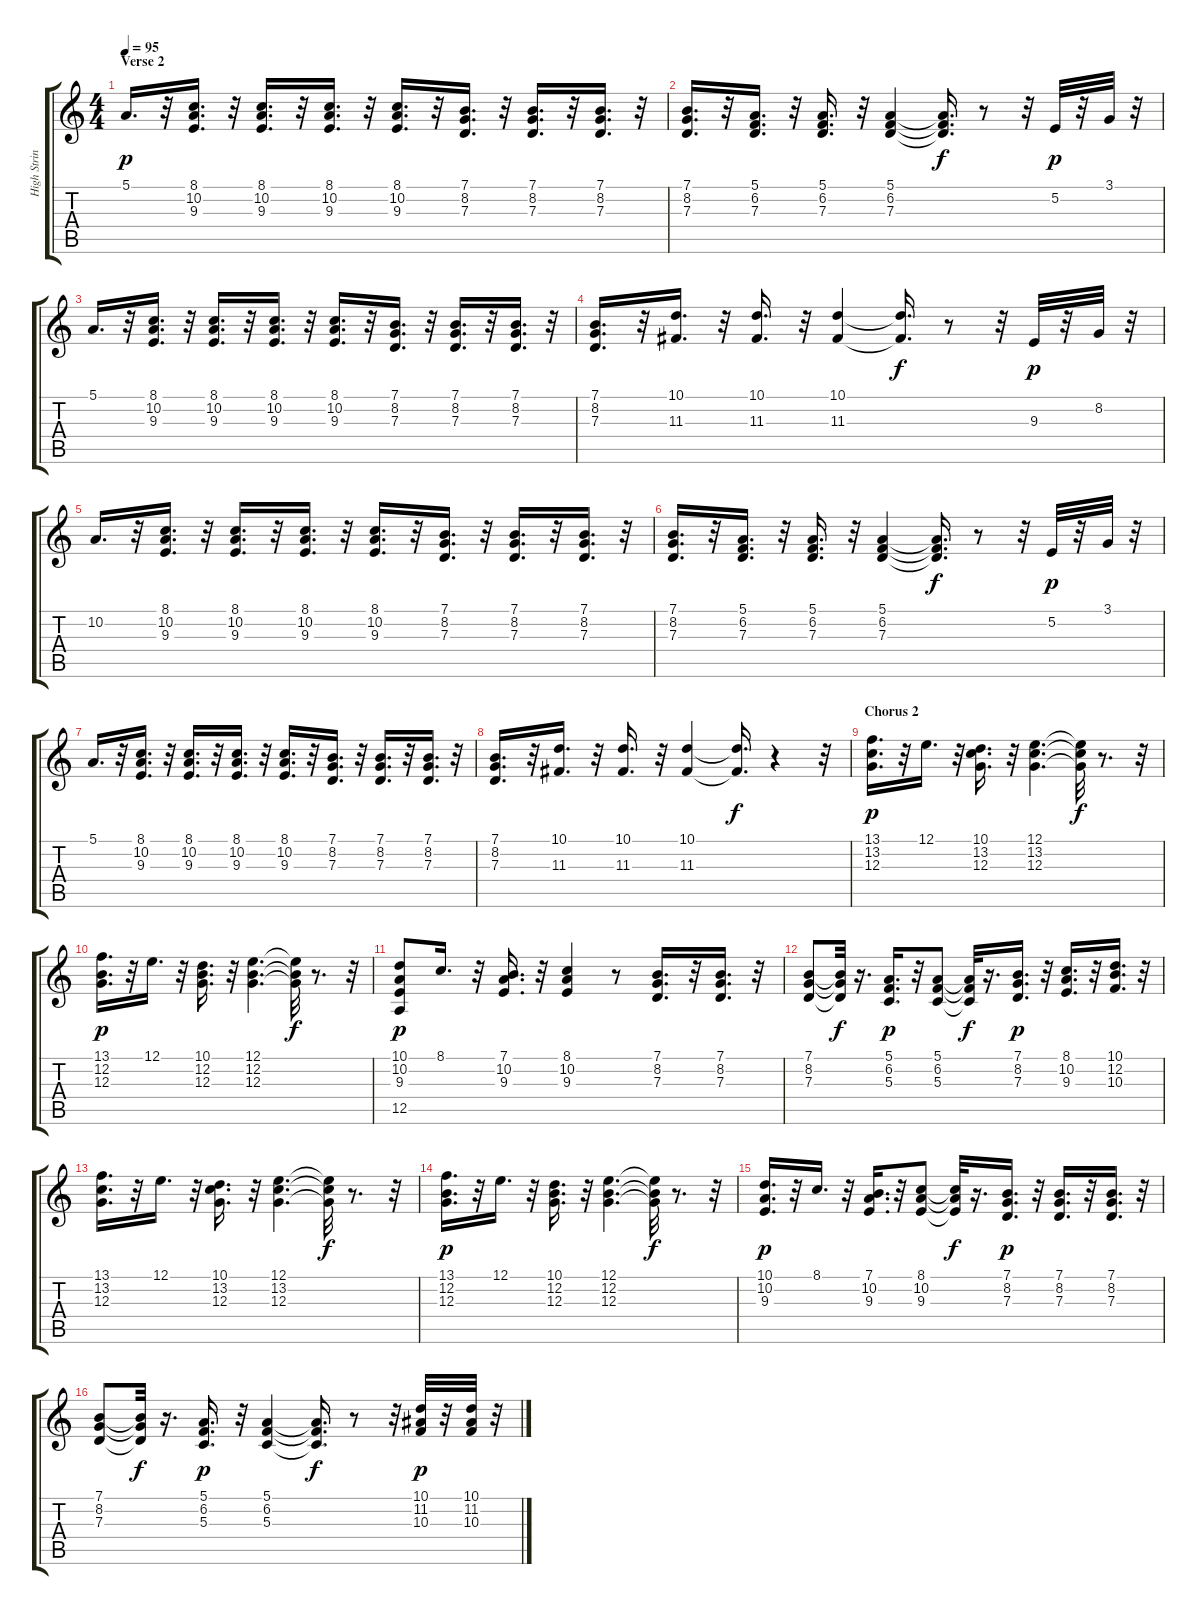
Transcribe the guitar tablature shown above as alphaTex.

\track ("High Strings" "High Strin") {instrument stringensemble1}
\staff {score tabs}
\tuning (E4 B3 G3 D3 A2 E2) {hide}
\ts (4 4)
\section ("" "Verse 2")
\tempo 95
\clef g2
\ks c
5.1.16{d dy p} r.32 (8.1 10.2 9.3).16{d} r.32 (8.1 10.2 9.3).16{d} r.32 (8.1 10.2 9.3).16{d} r.32 (8.1 10.2 9.3).16{d} r.32 (7.1 8.2 7.3).16{d} r.32 (7.1 8.2 7.3).16{d} r.32 (7.1 8.2 7.3).16{d} r.32 |
(7.1 8.2 7.3).16{d} r.32 (5.1 6.2 7.3).16{d} r.32 (5.1 6.2 7.3).16{d} r.32 (5.1 6.2 7.3).4 (5.1{t} 6.2{t} 7.3{t}).16{d dy f} r.8 r.32 5.2.32{dy p} r.32 3.1.32 r.32 |
5.1.16{d} r.32 (8.1 10.2 9.3).16{d} r.32 (8.1 10.2 9.3).16{d} r.32 (8.1 10.2 9.3).16{d} r.32 (8.1 10.2 9.3).16{d} r.32 (7.1 8.2 7.3).16{d} r.32 (7.1 8.2 7.3).16{d} r.32 (7.1 8.2 7.3).16{d} r.32 |
(7.1 8.2 7.3).16{d} r.32 (10.1 11.3).16{d} r.32 (10.1 11.3).16{d} r.32 (10.1 11.3).4 (10.1{t} 11.3{t}).16{d dy f} r.8 r.32 9.3.32{dy p} r.32 8.2.32 r.32 |
10.2.16{d} r.32 (8.1 10.2 9.3).16{d} r.32 (8.1 10.2 9.3).16{d} r.32 (8.1 10.2 9.3).16{d} r.32 (8.1 10.2 9.3).16{d} r.32 (7.1 8.2 7.3).16{d} r.32 (7.1 8.2 7.3).16{d} r.32 (7.1 8.2 7.3).16{d} r.32 |
(7.1 8.2 7.3).16{d} r.32 (5.1 6.2 7.3).16{d} r.32 (5.1 6.2 7.3).16{d} r.32 (5.1 6.2 7.3).4 (5.1{t} 6.2{t} 7.3{t}).16{d dy f} r.8 r.32 5.2.32{dy p} r.32 3.1.32 r.32 |
5.1.16{d} r.32 (8.1 10.2 9.3).16{d} r.32 (8.1 10.2 9.3).16{d} r.32 (8.1 10.2 9.3).16{d} r.32 (8.1 10.2 9.3).16{d} r.32 (7.1 8.2 7.3).16{d} r.32 (7.1 8.2 7.3).16{d} r.32 (7.1 8.2 7.3).16{d} r.32 |
(7.1 8.2 7.3).16{d} r.32 (10.1 11.3).16{d} r.32 (10.1 11.3).16{d} r.32 (10.1 11.3).4 (10.1{t} 11.3{t}).16{d dy f} r.4 r.32 |
\section ("" "Chorus 2")
(13.1 13.2 12.3).16{d dy p} r.32 12.1.16{d} r.32 (10.1 13.2 12.3).16{d} r.32 (12.1 13.2 12.3).4{d} (12.1{t} 13.2{t} 12.3{t}).32{dy f} r.8{d} r.32 |
(13.1 12.2 12.3).16{d dy p} r.32 12.1.16{d} r.32 (10.1 12.2 12.3).16{d} r.32 (12.1 12.2 12.3).4{d} (12.1{t} 12.2{t} 12.3{t}).32{dy f} r.8{d} r.32 |
(10.1 10.2 9.3 12.5).8{dy p} 8.1.16{d} r.32 (7.1 10.2 9.3).16{d} r.32 (8.1 10.2 9.3).4 r.8 (7.1 8.2 7.3).16{d} r.32 (7.1 8.2 7.3).16{d} r.32 |
(7.1 8.2 7.3).8 (7.1{t} 8.2{t} 7.3{t}).32{dy f} r.16{d} (5.1 6.2 5.3).16{d dy p} r.32 (5.1 6.2 5.3).8 (5.1{t} 6.2{t} 5.3{t}).32{dy f} r.16{d} (7.1 8.2 7.3).16{d dy p} r.32 (8.1 10.2 9.3).16{d} r.32 (10.1 12.2 10.3).16{d} r.32 |
(13.1 13.2 12.3).16{d} r.32 12.1.16{d} r.32 (10.1 13.2 12.3).16{d} r.32 (12.1 13.2 12.3).4{d} (12.1{t} 13.2{t} 12.3{t}).32{dy f} r.8{d} r.32 |
(13.1 12.2 12.3).16{d dy p} r.32 12.1.16{d} r.32 (10.1 12.2 12.3).16{d} r.32 (12.1 12.2 12.3).4{d} (12.1{t} 12.2{t} 12.3{t}).32{dy f} r.8{d} r.32 |
(10.1 10.2 9.3).16{d dy p} r.32 8.1.16{d} r.32 (7.1 10.2 9.3).16{d} r.32 (8.1 10.2 9.3).8 (8.1{t} 10.2{t} 9.3{t}).32{dy f} r.16{d} (7.1 8.2 7.3).16{d dy p} r.32 (7.1 8.2 7.3).16{d} r.32 (7.1 8.2 7.3).16{d} r.32 |
(7.1 8.2 7.3).8 (7.1{t} 8.2{t} 7.3{t}).32{dy f} r.16{d} (5.1 6.2 5.3).16{d dy p} r.32 (5.1 6.2 5.3).4 (5.1{t} 6.2{t} 5.3{t}).16{d dy f} r.8 r.32 (10.1 11.2 10.3).32{dy p} r.32 (10.1 11.2 10.3).32 r.32
